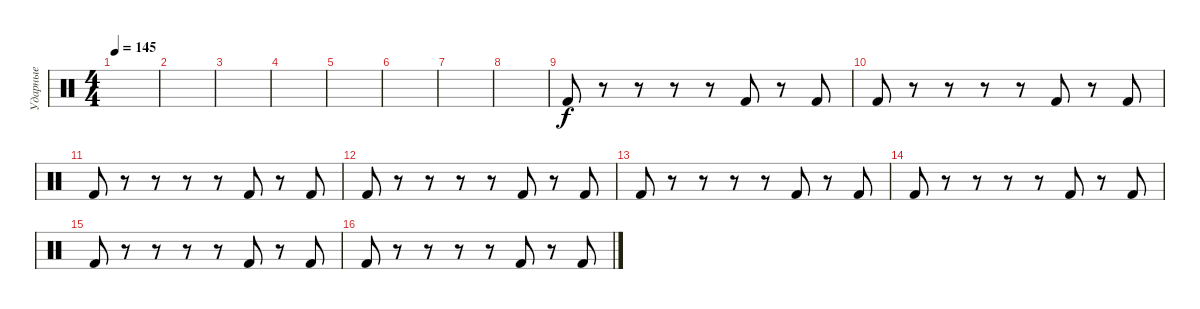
\track ("Ударные" "Ударные") {instrument percussion}
\staff {score}
\articulation defaults
\ts (4 4)
\tempo 145
\clef neutral
\ks c
|
|
|
|
|
|
|
|
"Kick (hit) 2".8 r.8 r.8 r.8 r.8 "Kick (hit) 2".8 r.8 "Kick (hit) 2".8 |
"Kick (hit) 2".8 r.8 r.8 r.8 r.8 "Kick (hit) 2".8 r.8 "Kick (hit) 2".8 |
"Kick (hit) 2".8 r.8 r.8 r.8 r.8 "Kick (hit) 2".8 r.8 "Kick (hit) 2".8 |
"Kick (hit) 2".8 r.8 r.8 r.8 r.8 "Kick (hit) 2".8 r.8 "Kick (hit) 2".8 |
"Kick (hit) 2".8 r.8 r.8 r.8 r.8 "Kick (hit) 2".8 r.8 "Kick (hit) 2".8 |
"Kick (hit) 2".8 r.8 r.8 r.8 r.8 "Kick (hit) 2".8 r.8 "Kick (hit) 2".8 |
"Kick (hit) 2".8 r.8 r.8 r.8 r.8 "Kick (hit) 2".8 r.8 "Kick (hit) 2".8 |
"Kick (hit) 2".8 r.8 r.8 r.8 r.8 "Kick (hit) 2".8 r.8 "Kick (hit) 2".8
